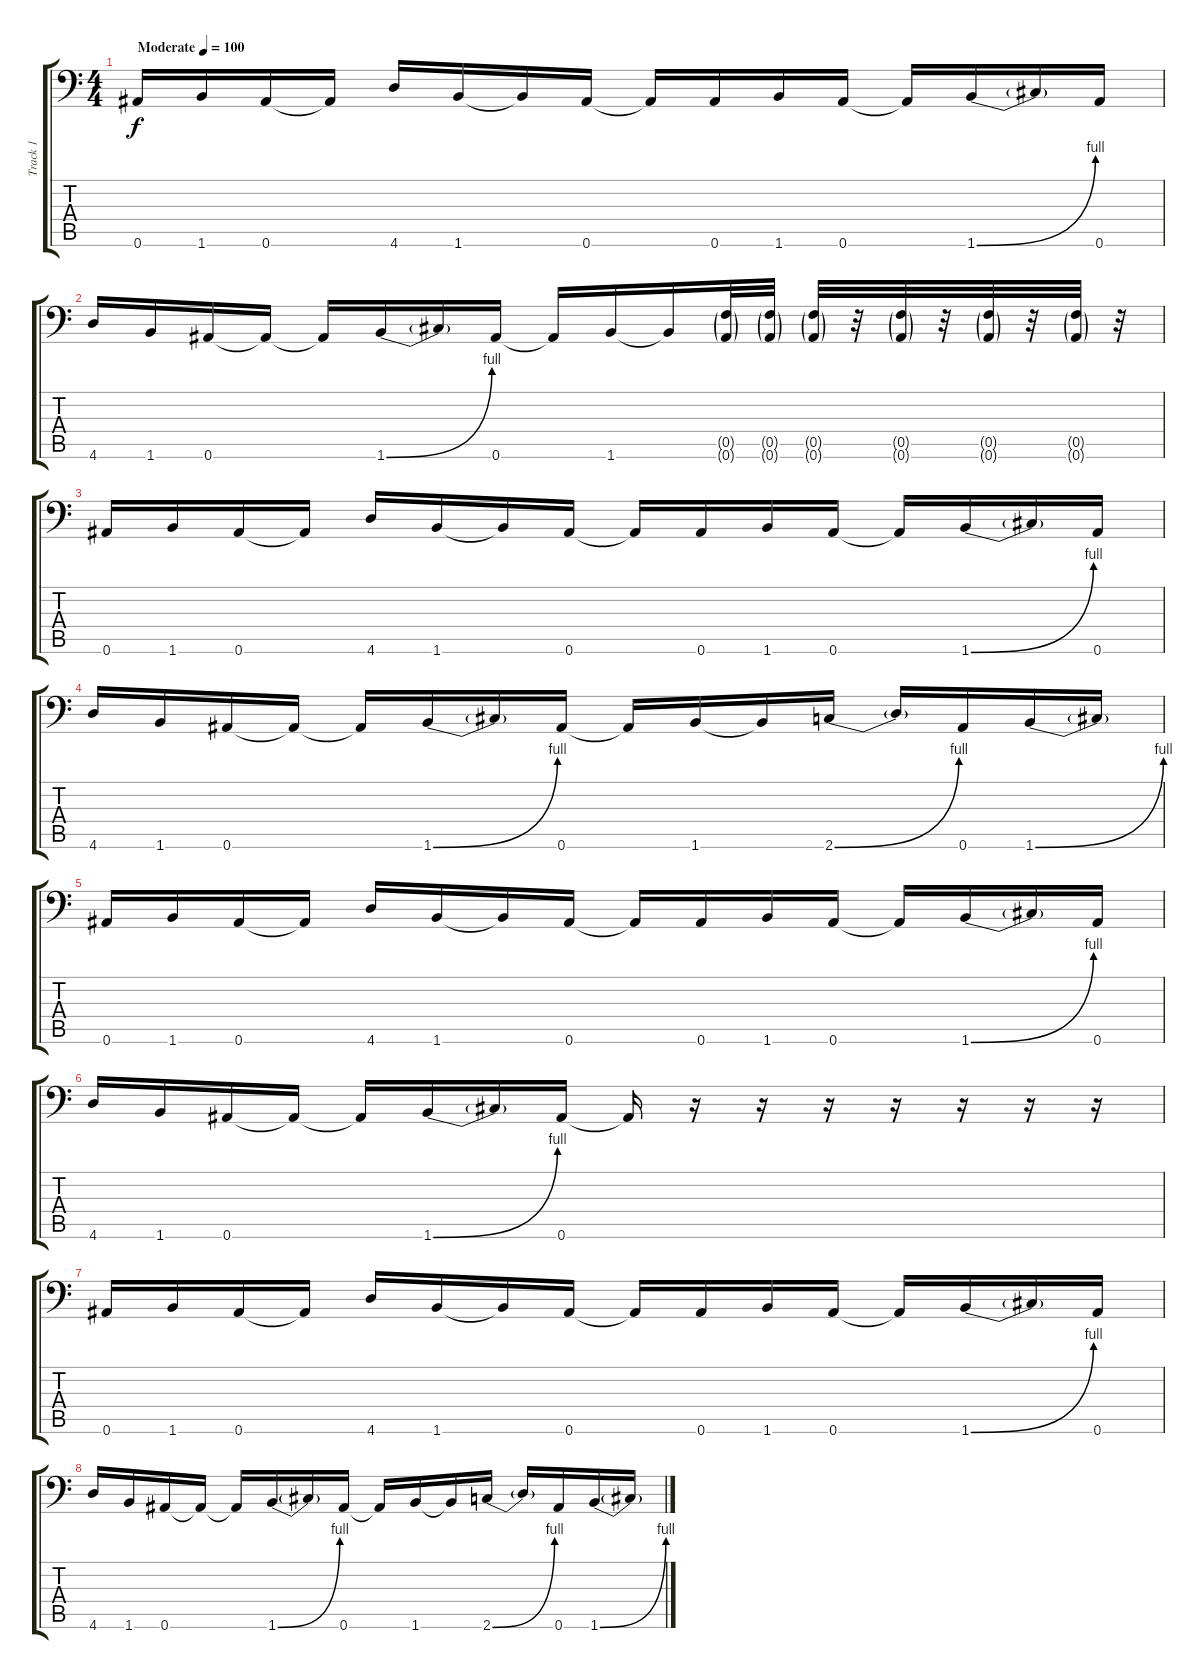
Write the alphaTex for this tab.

\track ("Track 1" "Track 1") {instrument distortionguitar}
\staff {score tabs}
\tuning (C4 G3 Eb3 Bb2 F2 Bb1) {hide}
\ts (4 4)
\tempo (100 "Moderate")
\clef f4
\ks c
0.6.16{dy f instrument distortionguitar} 1.6.16 0.6.16 0.6{t}.16 4.6.16 1.6.16 1.6{t}.16 0.6.16 0.6{t}.16 0.6.16 1.6.16 0.6.16 0.6{t}.16 1.6{be (bend 0 0 60 4)}.16 1.6{t}.16 0.6.16 |
4.6.16 1.6.16 0.6.16 0.6{t}.16 0.6{t}.16 1.6{be (bend 0 0 60 4)}.16 1.6{t}.16 0.6.16 0.6{t}.16 1.6.16 1.6{t}.16 (0.5{g} 0.6{g}).32 (0.5{g} 0.6{g}).32 (0.5{g} 0.6{g}).32 r.32 (0.5{g} 0.6{g}).32 r.32 (0.5{g} 0.6{g}).32 r.32 (0.5{g} 0.6{g}).32 r.32 |
0.6.16 1.6.16 0.6.16 0.6{t}.16 4.6.16 1.6.16 1.6{t}.16 0.6.16 0.6{t}.16 0.6.16 1.6.16 0.6.16 0.6{t}.16 1.6{be (bend 0 0 60 4)}.16 1.6{t}.16 0.6.16 |
4.6.16 1.6.16 0.6.16 0.6{t}.16 0.6{t}.16 1.6{be (bend 0 0 60 4)}.16 1.6{t}.16 0.6.16 0.6{t}.16 1.6.16 1.6{t}.16 2.6{be (bend 0 0 60 4)}.16 2.6{t}.16 0.6.16 1.6{be (bend 0 0 60 4)}.16 1.6{t}.16 |
0.6.16 1.6.16 0.6.16 0.6{t}.16 4.6.16 1.6.16 1.6{t}.16 0.6.16 0.6{t}.16 0.6.16 1.6.16 0.6.16 0.6{t}.16 1.6{be (bend 0 0 60 4)}.16 1.6{t}.16 0.6.16 |
4.6.16 1.6.16 0.6.16 0.6{t}.16 0.6{t}.16 1.6{be (bend 0 0 60 4)}.16 1.6{t}.16 0.6.16 0.6{t}.16 r.16 r.16 r.16 r.16 r.16 r.16 r.16 |
0.6.16 1.6.16 0.6.16 0.6{t}.16 4.6.16 1.6.16 1.6{t}.16 0.6.16 0.6{t}.16 0.6.16 1.6.16 0.6.16 0.6{t}.16 1.6{be (bend 0 0 60 4)}.16 1.6{t}.16 0.6.16 |
4.6.16 1.6.16 0.6.16 0.6{t}.16 0.6{t}.16 1.6{be (bend 0 0 60 4)}.16 1.6{t}.16 0.6.16 0.6{t}.16 1.6.16 1.6{t}.16 2.6{be (bend 0 0 60 4)}.16 2.6{t}.16 0.6.16 1.6{be (bend 0 0 60 4)}.16 1.6{t}.16
